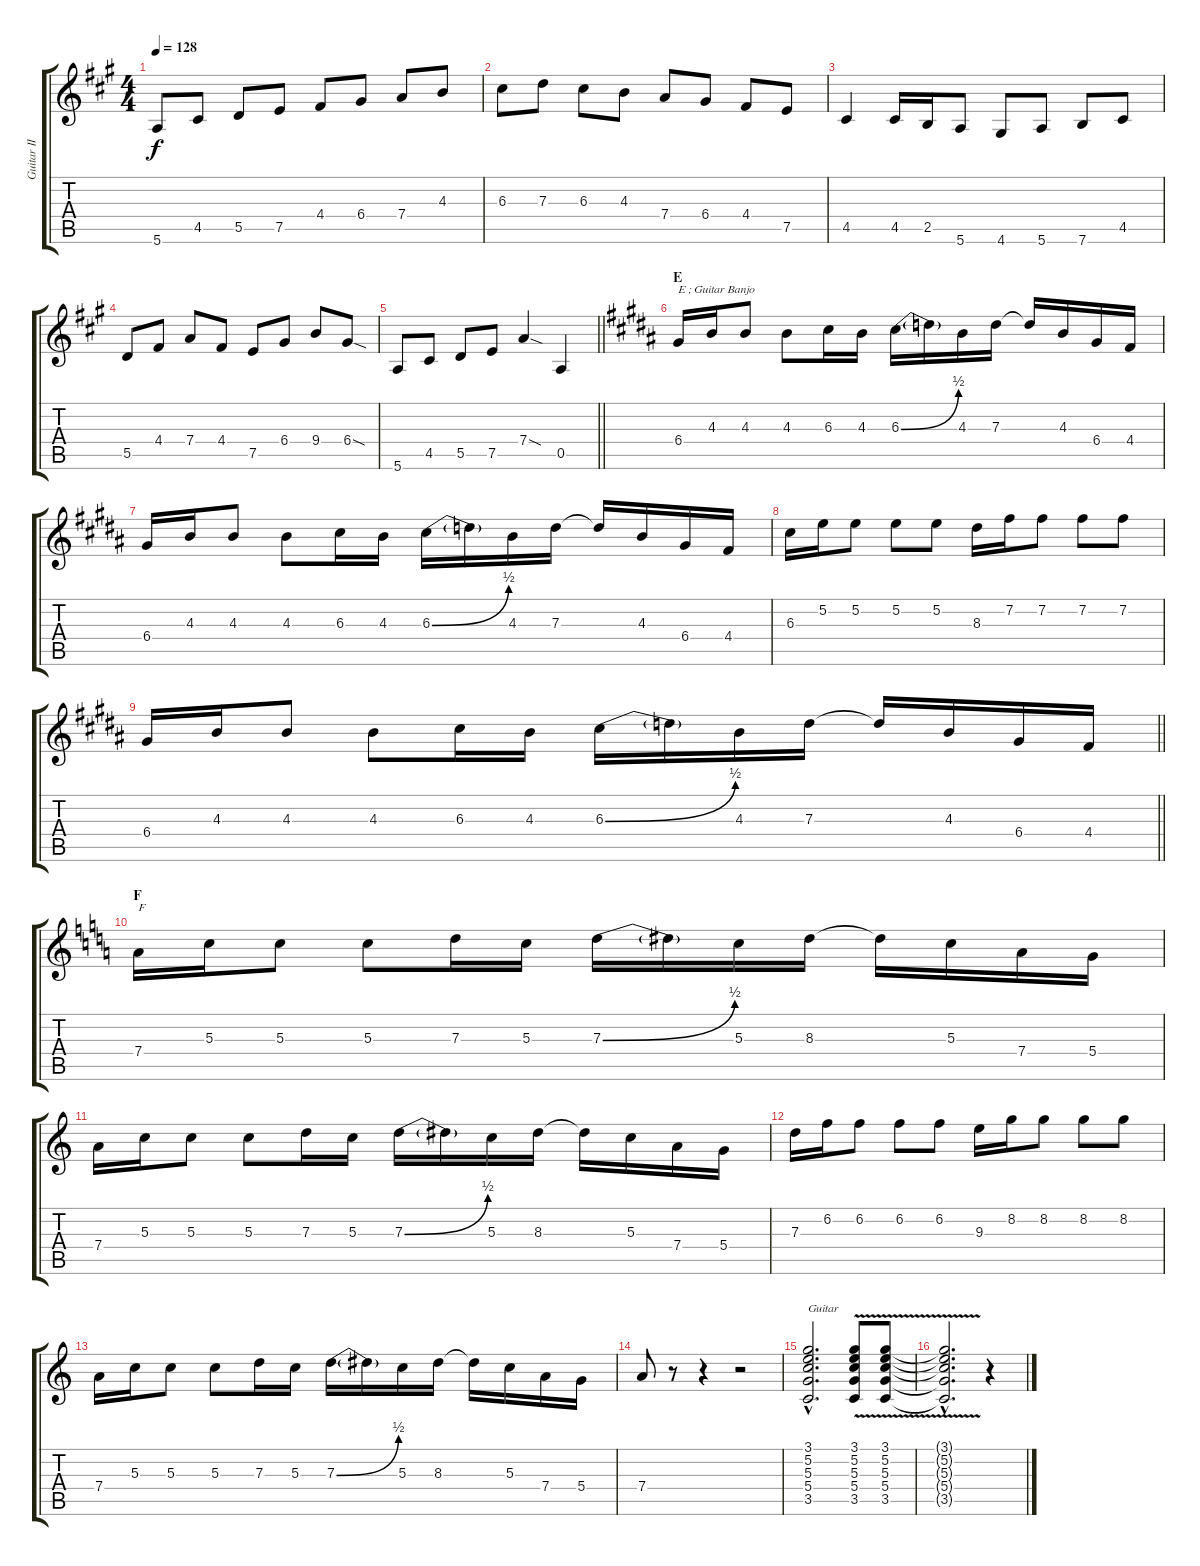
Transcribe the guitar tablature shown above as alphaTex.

\track ("Guitar II" "Guitar II") {instrument distortionguitar}
\staff {score tabs}
\tuning (E4 B3 G3 D3 A2 E2) {hide}
\ts (4 4)
\tempo 128
\clef g2
\ks a
5.6.8{dy f} 4.5.8 5.5.8 7.5.8 4.4.8 6.4.8 7.4.8 4.3.8 |
6.3.8 7.3.8 6.3.8 4.3.8 7.4.8 6.4.8 4.4.8 7.5.8 |
4.5.4 4.5.16 2.5.16 5.6.8 4.6.8 5.6.8 7.6.8 4.5.8 |
5.5.8 4.4.8 7.4.8 4.4.8 7.5.8 6.4.8 9.4.8 6.4{sod}.8 |
\barLineRight lightlight
5.6.8 4.5.8 5.5.8 7.5.8 7.4{sod}.4 0.5.4 |
\section ("" "E")
\ks b
6.4.16{txt "E ; Guitar Banjo"} 4.3.16 4.3.8 4.3.8 6.3.16 4.3.16 6.3{be (bend 0 0 60 2)}.16 6.3{t}.16 4.3.16 7.3.16 7.3{t}.16 4.3.16 6.4.16 4.4.16 |
6.4.16 4.3.16 4.3.8 4.3.8 6.3.16 4.3.16 6.3{be (bend 0 0 60 2)}.16 6.3{t}.16 4.3.16 7.3.16 7.3{t}.16 4.3.16 6.4.16 4.4.16 |
6.3.16 5.2.16 5.2.8 5.2.8 5.2.8 8.3.16 7.2.16 7.2.8 7.2.8 7.2.8 |
\barLineRight lightlight
6.4.16 4.3.16 4.3.8 4.3.8 6.3.16 4.3.16 6.3{be (bend 0 0 60 2)}.16 6.3{t}.16 4.3.16 7.3.16 7.3{t}.16 4.3.16 6.4.16 4.4.16 |
\section ("" "F")
\ks c
7.4.16{txt "F"} 5.3.16 5.3.8 5.3.8 7.3.16 5.3.16 7.3{be (bend 0 0 60 2)}.16 7.3{t}.16 5.3.16 8.3.16 8.3{t}.16 5.3.16 7.4.16 5.4.16 |
7.4.16 5.3.16 5.3.8 5.3.8 7.3.16 5.3.16 7.3{be (bend 0 0 60 2)}.16 7.3{t}.16 5.3.16 8.3.16 8.3{t}.16 5.3.16 7.4.16 5.4.16 |
7.3.16 6.2.16 6.2.8 6.2.8 6.2.8 9.3.16 8.2.16 8.2.8 8.2.8 8.2.8 |
7.4.16 5.3.16 5.3.8 5.3.8 7.3.16 5.3.16 7.3{be (bend 0 0 60 2)}.16 7.3{t}.16 5.3.16 8.3.16 8.3{t}.16 5.3.16 7.4.16 5.4.16 |
7.4.8 r.8 r.4 r.2 |
(3.1{hac} 5.2{hac} 5.3{hac} 5.4{hac} 3.5{hac}).2{d txt "Guitar"} (3.1{v} 5.2 5.3 5.4 3.5).8 (3.1 5.2 5.3 5.4 3.5{v}).8 |
(3.1{hac t} 5.2{hac t} 5.3{hac t} 5.4{hac t} 3.5{hac t}).2{d} r.4
